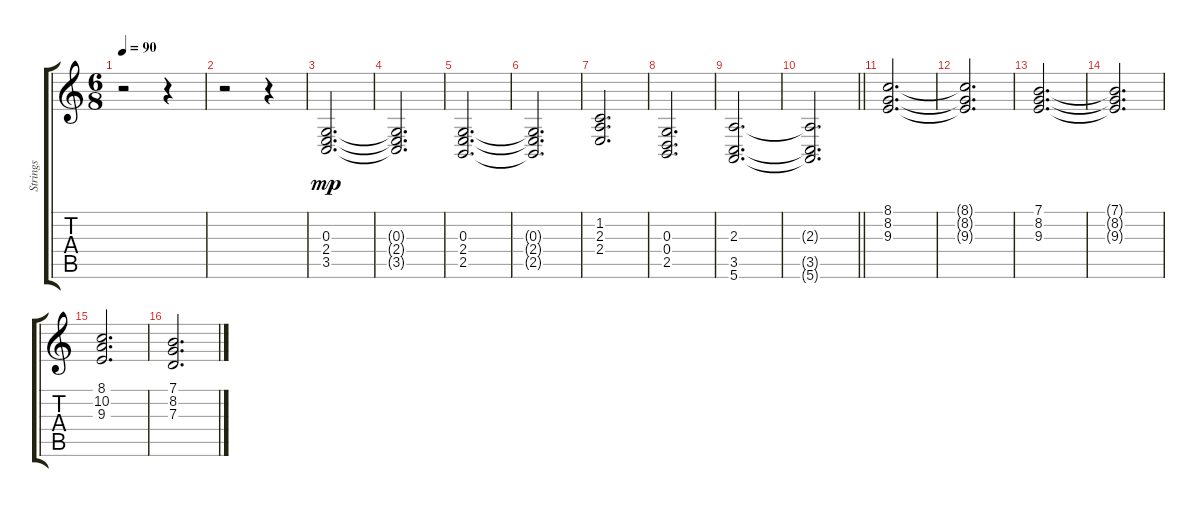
\track ("Strings" "Strings") {instrument stringensemble1}
\staff {score tabs}
\tuning (E4 B3 G3 D3 A2 E2) {hide}
\ts (6 8)
\tempo 90
\clef g2
\ks c
r.2{dy mf} r.4 |
r.2 r.4 |
(0.3 2.4 3.5).2{d dy mp} |
(0.3{t} 2.4{t} 3.5{t}).2{d} |
(0.3 2.4 2.5).2{d} |
(0.3{t} 2.4{t} 2.5{t}).2{d} |
(1.2 2.3 2.4).2{d} |
(0.3 0.4 2.5).2{d} |
(2.3 3.5 5.6).2{d} |
\barLineRight lightlight
(2.3{t} 3.5{t} 5.6{t}).2{d} |
(8.1 8.2 9.3).2{d} |
(8.1{t} 8.2{t} 9.3{t}).2{d} |
(7.1 8.2 9.3).2{d} |
(7.1{t} 8.2{t} 9.3{t}).2{d} |
(8.1 10.2 9.3).2{d} |
(7.1 8.2 7.3).2{d}
